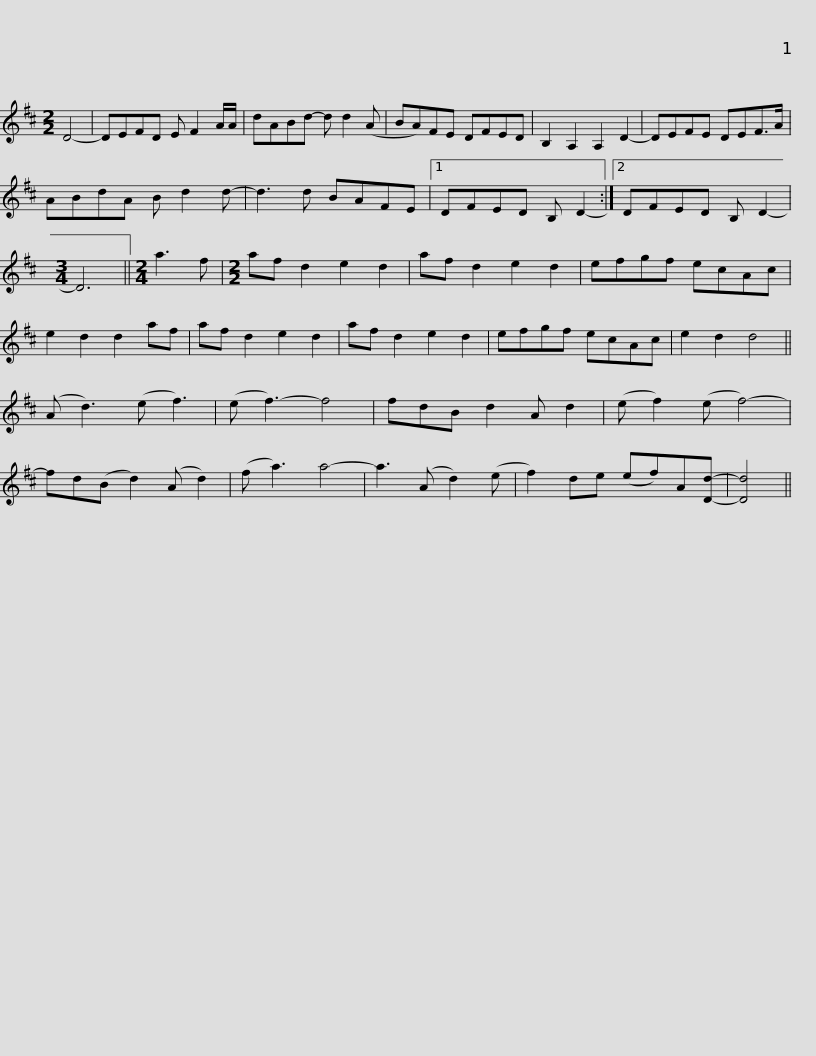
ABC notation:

X:1
L:1/8
M:2/2
I:linebreak $
K:D
V:1 treble
V:1
 D4- | DEFD E F2 A/A/ | dABd- d d2 (A | BA)FE DFED | B,2 A,2 A,2 D2- | %5
 DEFE DEF>A |$ ABdA B d2 d- | d3 d BAFE |1 DFED B, D2- :|2 DFED B, D2- | %10
[M:3/4] D6 ||[M:2/4] a3 f |[M:2/2] af d2 e2 d2 |$ af d2 e2 d2 | efgf ecAc | %15
 e2 d2 d2 af | af d2 e2 d2 | af d2 e2 d2 | efgf ecAc | e2 d2 d4 ||$ %20
 (A d3) (e f3) | (e f3-) f4 | fdB d2 A d2 | (e f2) (e f4-) | fd(B d2) (A d2) | %25
 (f a3) a4- | a3 (A d2) (e | f2) de (ef)A[Dd]- |$ [Dd]4 || %29
